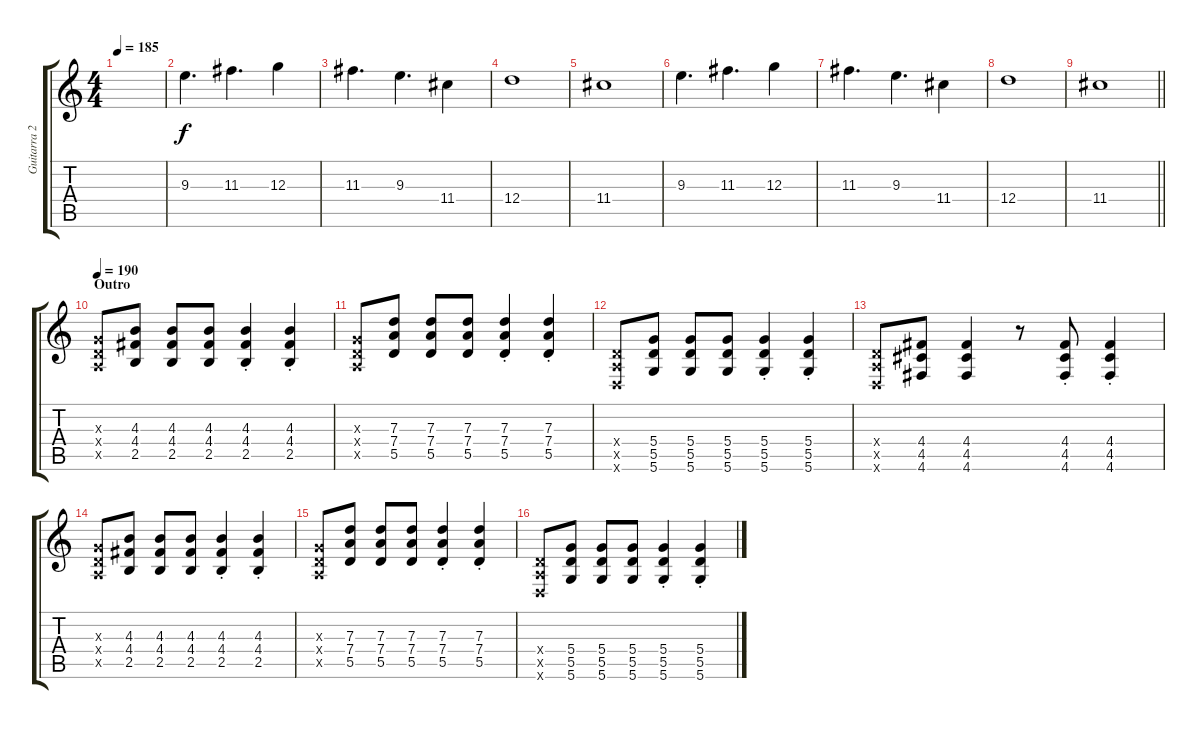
\track ("Guitarra 2" "Guitarra 2") {instrument distortionguitar bank 255}
\staff {score tabs}
\tuning (E4 B3 G3 D3 A2 D2) {hide}
\ts (4 4)
\tempo 185
\clef g2
\ks c
|
9.3.4{d} 11.3.4{d} 12.3.4 |
11.3.4{d} 9.3.4{d} 11.4.4 |
12.4.1 |
11.4.1 |
9.3.4{d} 11.3.4{d} 12.3.4 |
11.3.4{d} 9.3.4{d} 11.4.4 |
12.4.1 |
\barLineRight lightlight
11.4.1 |
\section ("" "Outro")
\tempo 190
(0.3{x} 0.4{x} 0.5{x}).8 (4.3 4.4 2.5).8 (4.3 4.4 2.5).8 (4.3 4.4 2.5).8 (4.3{st} 4.4{st} 2.5{st}).4 (4.3{st} 4.4{st} 2.5{st}).4 |
(0.3{x} 0.4{x} 0.5{x}).8 (7.3 7.4 5.5).8 (7.3 7.4 5.5).8 (7.3 7.4 5.5).8 (7.3{st} 7.4{st} 5.5).4 (7.3{st} 7.4{st} 5.5).4 |
(0.4{x} 0.5{x} 0.6{x}).8 (5.4 5.5 5.6).8 (5.4 5.5 5.6).8 (5.4 5.5 5.6).8 (5.4{st} 5.5 5.6).4 (5.4{st} 5.5 5.6).4 |
(0.4{x} 0.5{x} 0.6{x}).8 (4.4 4.5 4.6).8 (4.4 4.5 4.6).4 r.8 (4.4{st} 4.5 4.6).8 (4.4{st} 4.5 4.6).4 |
(0.3{x} 0.4{x} 0.5{x}).8 (4.3 4.4 2.5).8 (4.3 4.4 2.5).8 (4.3 4.4 2.5).8 (4.3{st} 4.4{st} 2.5{st}).4 (4.3{st} 4.4{st} 2.5{st}).4 |
(0.3{x} 0.4{x} 0.5{x}).8 (7.3 7.4 5.5).8 (7.3 7.4 5.5).8 (7.3 7.4 5.5).8 (7.3{st} 7.4{st} 5.5).4 (7.3{st} 7.4{st} 5.5).4 |
(0.4{x} 0.5{x} 0.6{x}).8 (5.4 5.5 5.6).8 (5.4 5.5 5.6).8 (5.4 5.5 5.6).8 (5.4{st} 5.5 5.6).4 (5.4{st} 5.5 5.6).4
